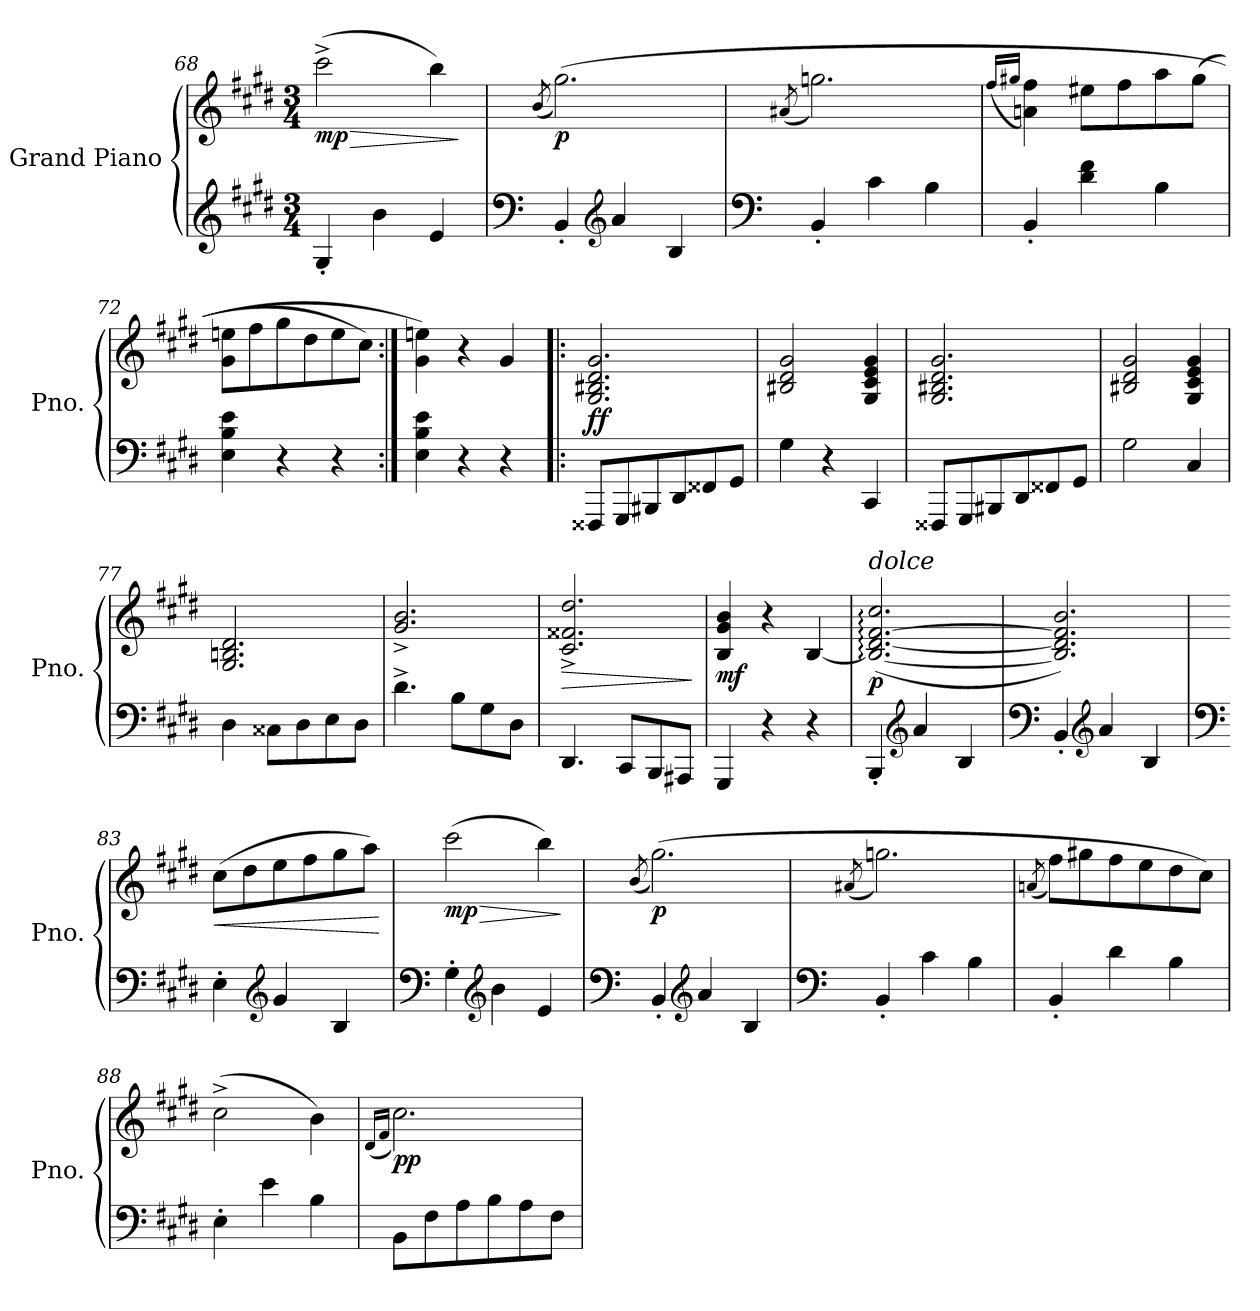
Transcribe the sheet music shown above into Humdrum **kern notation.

**kern	**kern	**dynam
*part1	*part1	*part1
*staff2	*staff1	*staff1/2
*I"Grand Piano	*	*
*I'Pno.	*	*
*clefG2	*clefG2	*
*k[f#c#g#d#]	*k[f#c#g#d#]	*
*M3/4	*M3/4	*
=68	=68	=68
!	!	!LO:HP:b
!	!	!LO:DY:n=1:b
4G#'/	(>2ccc#^\	> mp
4b\	.	.
4e/	4bb\)	.
.	.	]
=69	=69	=69
*clefF4	*	*
.	(<8qb/	.
!	!	!LO:DY:b
4BB'/	(>2.gg#\)	p
*clefG2	*	*
4a/	.	.
4B/	.	.
=70	=70	=70
*clefF4	*	*
.	(<8qa#X/	.
4BB'/	2.ggn\)	.
4c#\	.	.
4B\	.	.
!!LO:LB:g=z
=71	=71	=71
.	(<16qff#/LL	.
.	16qgg#X/JJ	.
4BB'/	4an\ 4ff#\)	.
4d#\ 4f#\	8ee#X\L	.
.	8ff#\	.
4B\	8aa\	.
.	(>8gg#\J	.
=72	=72	=72
4E\ 4B\ 4e\	8g#\ 8een\L	.
.	8ff#\	.
4r	8gg#\	.
.	8dd#\	.
4r	8ee\	.
.	8cc#\J)	.
=72X2:|!	=72X2:|!	=72X2:|!
4E\ 4B\ 4e\	4g#\ 4een\)	.
4r	4r	.
4r	4g#/	.
=73!|:	=73!|:	=73!|:
!	!	!LO:DY:b
8FFF##X/L	2.G#/ 2.B#X/ 2.d#/ 2.g#/	ff
8GGG#/	.	.
8BBB#X/	.	.
8DD#/	.	.
8FF##X/	.	.
8GG#/J	.	.
=74	=74	=74
4G#\	2B#X/ 2d#/ 2g#/	.
4r	.	.
4CC#/	4G#/ 4c#/ 4e/ 4g#/	.
=75	=75	=75
8FFF##X/L	2.G#/ 2.B#X/ 2.d#/ 2.g#/	.
8GGG#/	.	.
8BBB#X/	.	.
8DD#/	.	.
8FF##X/	.	.
8GG#/J	.	.
=76	=76	=76
2G#\	2B#X/ 2d#/ 2g#/	.
4C#/	4G#/ 4c#/ 4e/ 4g#/	.
!!LO:LB:g=z
=77	=77	=77
4D#\	2.G#/ 2.Bn/ 2.d#/	.
8C##X\L	.	.
8D#\	.	.
8E\	.	.
8D#\J	.	.
=78	=78	=78
4.d#^\	2.g#/^ 2.b/^	.
8B\L	.	.
8G#\	.	.
8D#\J	.	.
=79	=79	=79
!	!	!LO:HP:b
4.DD#/	2.c#/^ 2.f##X/^ 2.dd#/^	>
8CC#/L	.	.
8BBB/	.	.
8AAA#X/J	.	.
.	.	]
=80	=80	=80
!	!	!LO:DY:b
4GGG#/	4B/ 4g#/ 4b/	mf
4r	4r	.
4r	[4B/	.
=81	=81	=81
!	!LO:TX:a:i:t=dolce	!
!	!	!LO:DY:b
4BBB'/	(>2.B/_: [2.d#/: [2.f#/: 2.cc#/:	p
*clefG2	*	*
4a/	.	.
4B/	.	.
=82	=82	=82
*clefF4	*	*
4BB'/	2.B/] 2.d#/] 2.f#/] 2.b/)	.
*clefG2	*	*
4a/	.	.
4B/	.	.
=83	=83	=83
*clefF4	*	*
!	!	!LO:HP:b
4E'\	(>8cc#\L	<
.	8dd#\	.
*clefG2	*	*
4g#/	8ee\	.
.	8ff#\	.
4B/	8gg#\	.
.	8aa\J)	.
.	.	[
!!LO:LB:g=z
=84	=84	=84
*clefF4	*	*
!	!	!LO:HP:b
!	!	!LO:DY:n=1:b
4G#'\	(>2ccc#\	> mp
*clefG2	*	*
4b\	.	.
4e/	4bb\)	.
.	.	]
=85	=85	=85
*clefF4	*	*
.	(<8qb/	.
!	!	!LO:DY:b
4BB'/	(>2.gg#\)	p
*clefG2	*	*
4a/	.	.
4B/	.	.
=86	=86	=86
*clefF4	*	*
.	(<8qa#X/	.
4BB'/	2.ggn\)	.
4c#\	.	.
4B\	.	.
=87	=87	=87
.	(<8qan/	.
4BB'/	8ff#\L)	.
.	8gg#X\	.
4d#\	8ff#\	.
.	8ee\	.
4B\	8dd#\	.
.	8cc#\J)	.
=88	=88	=88
4E'\	(>2cc#^\	.
4e\	.	.
4B\	4b\)	.
=89	=89	=89
.	(<16qd#/LL	.
.	16qf#/JJ	.
!	!	!LO:DY:b
8BB\L	2.cc#\)	pp
8F#\	.	.
8A\	.	.
8B\	.	.
8A\	.	.
8F#\J	.	.
=	=	=
*-	*-	*-
